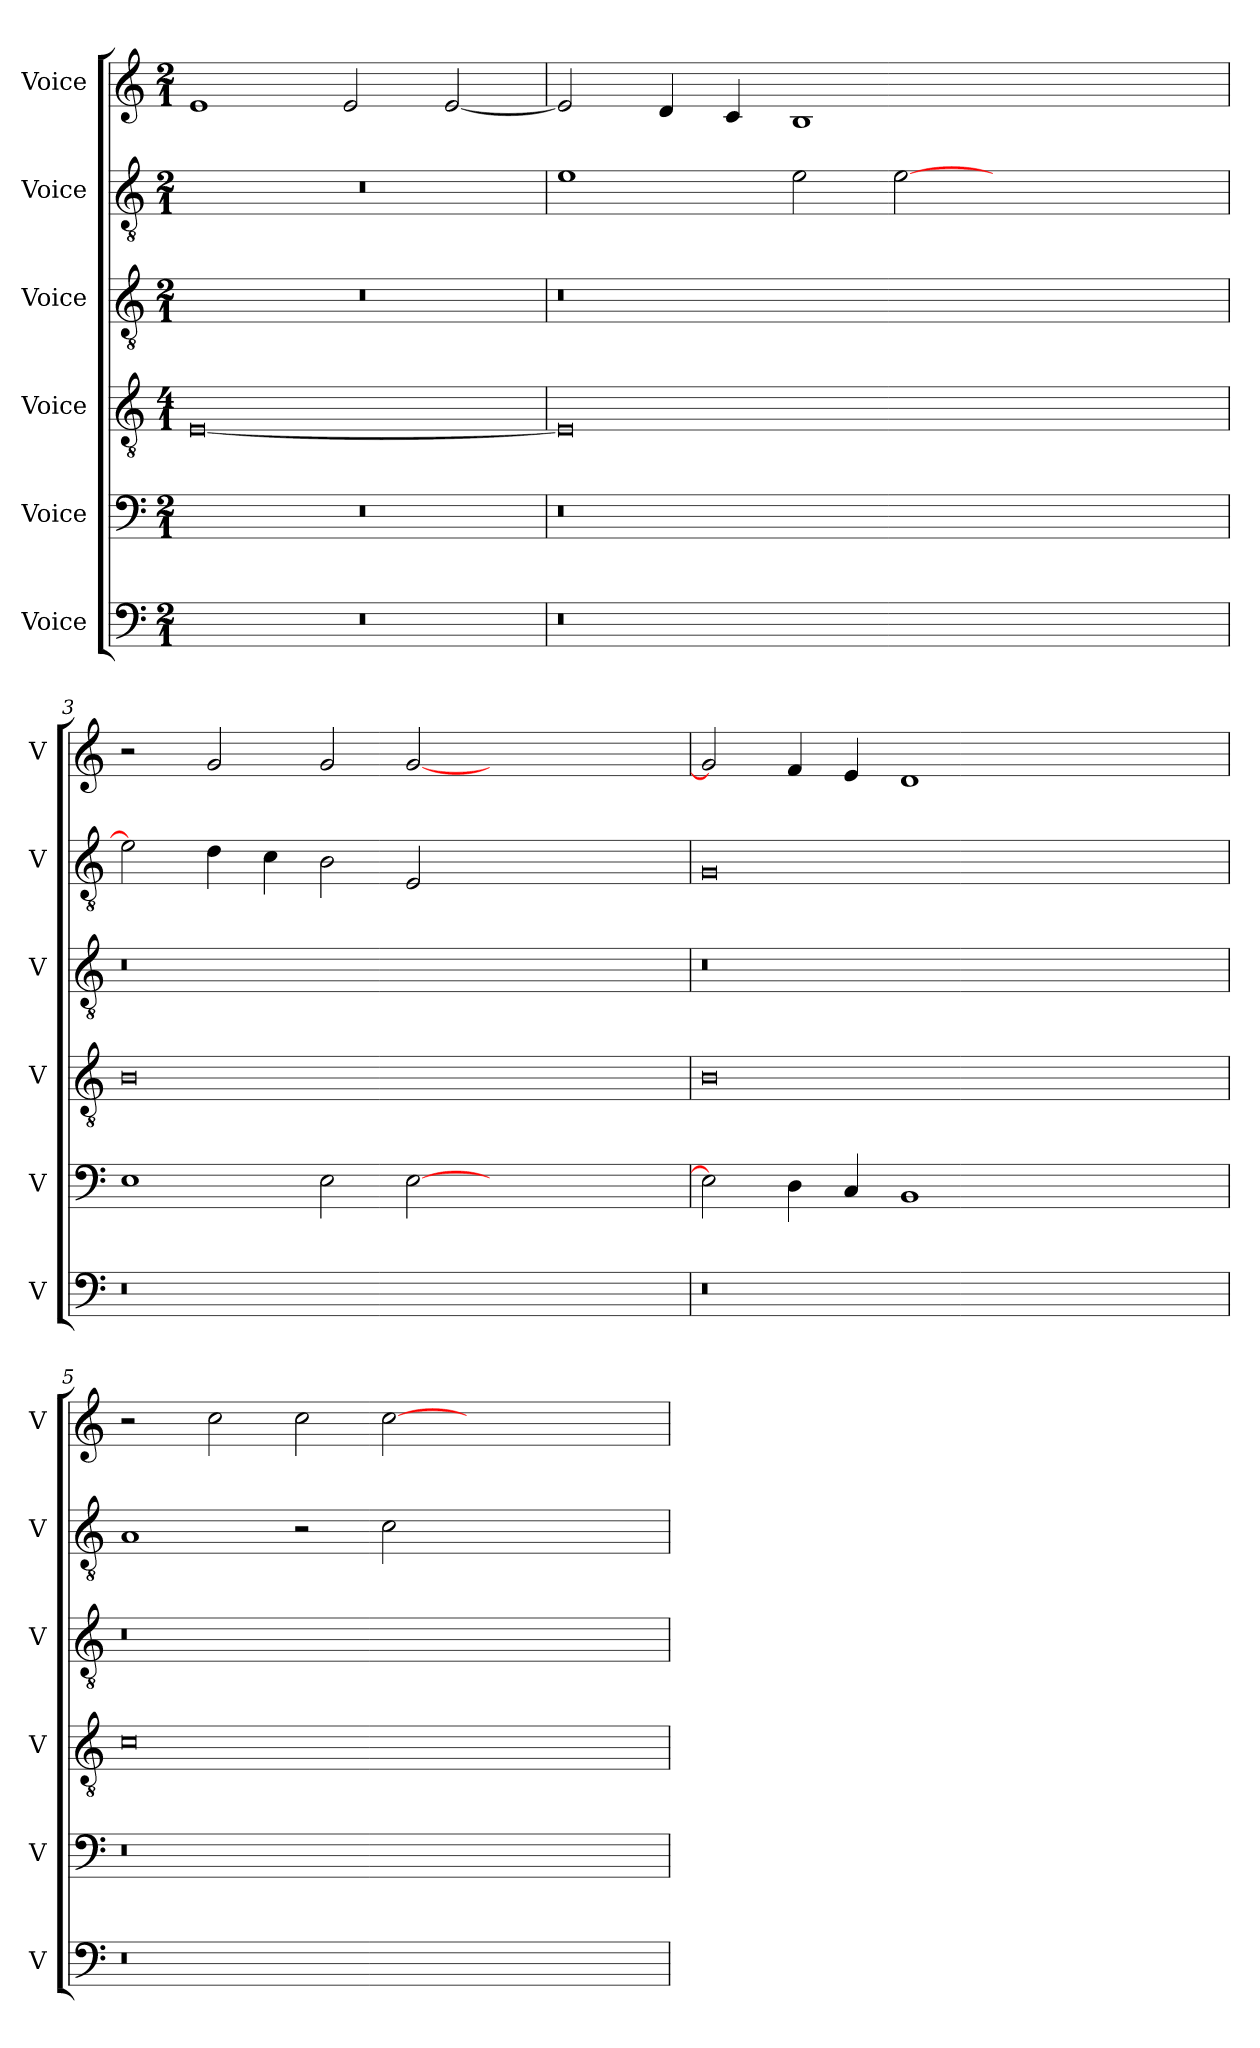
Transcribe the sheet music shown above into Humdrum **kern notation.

**kern	**kern	**kern	**kern	**kern	**kern
*part6	*part5	*part4	*part3	*part2	*part1
*staff6	*staff5	*staff4	*staff3	*staff2	*staff1
*I"Voice	*I"Voice	*I"Voice	*I"Voice	*I"Voice	*I"Voice
*I'V	*I'V	*I'V	*I'V	*I'V	*I'V
*clefF4	*clefF4	*clefGv2	*clefGv2	*clefGv2	*clefG2
*k[]	*k[]	*k[]	*k[]	*k[]	*k[]
*M2/1	*M2/1	*M4/1	*M2/1	*M2/1	*M2/1
=1	=1	=1	=1	=1	=1
0r	0r	[0E	0r	0r	1e
.	.	.	.	.	2e/
.	.	.	.	.	[2e/
=2	=2	=2	=2	=2	=2
0r	0r	0E]	0r	1e	2e/]
.	.	.	.	.	4d/
.	.	.	.	.	4c/
.	.	.	.	2e\	1B
.	.	.	.	[2e\	.
0ryy	0ryy	0ryy	0ryy	0ryy	0ryy
=3	=3	=3	=3	=3	=3
0r	1E	0B	0r	2e\]	2r
.	.	.	.	4d\	2g/
.	.	.	.	4c\	.
.	2E\	.	.	2B\	2g/
.	[2E\	.	.	2E/	[2g/
0ryy	0ryy	0ryy	0ryy	0ryy	0ryy
=4	=4	=4	=4	=4	=4
0r	2E\]	0B	0r	0G	2g/]
.	4D\	.	.	.	4f/
.	4C/	.	.	.	4e/
.	1BB	.	.	.	1d
0ryy	0ryy	0ryy	0ryy	0ryy	0ryy
=5	=5	=5	=5	=5	=5
0r	0r	0c	0r	1A	2r
.	.	.	.	.	2cc\
.	.	.	.	2r	2cc\
.	.	.	.	2c\	[2cc\
0ryy	0ryy	0ryy	0ryy	0ryy	0ryy
=	=	=	=	=	=
*-	*-	*-	*-	*-	*-
